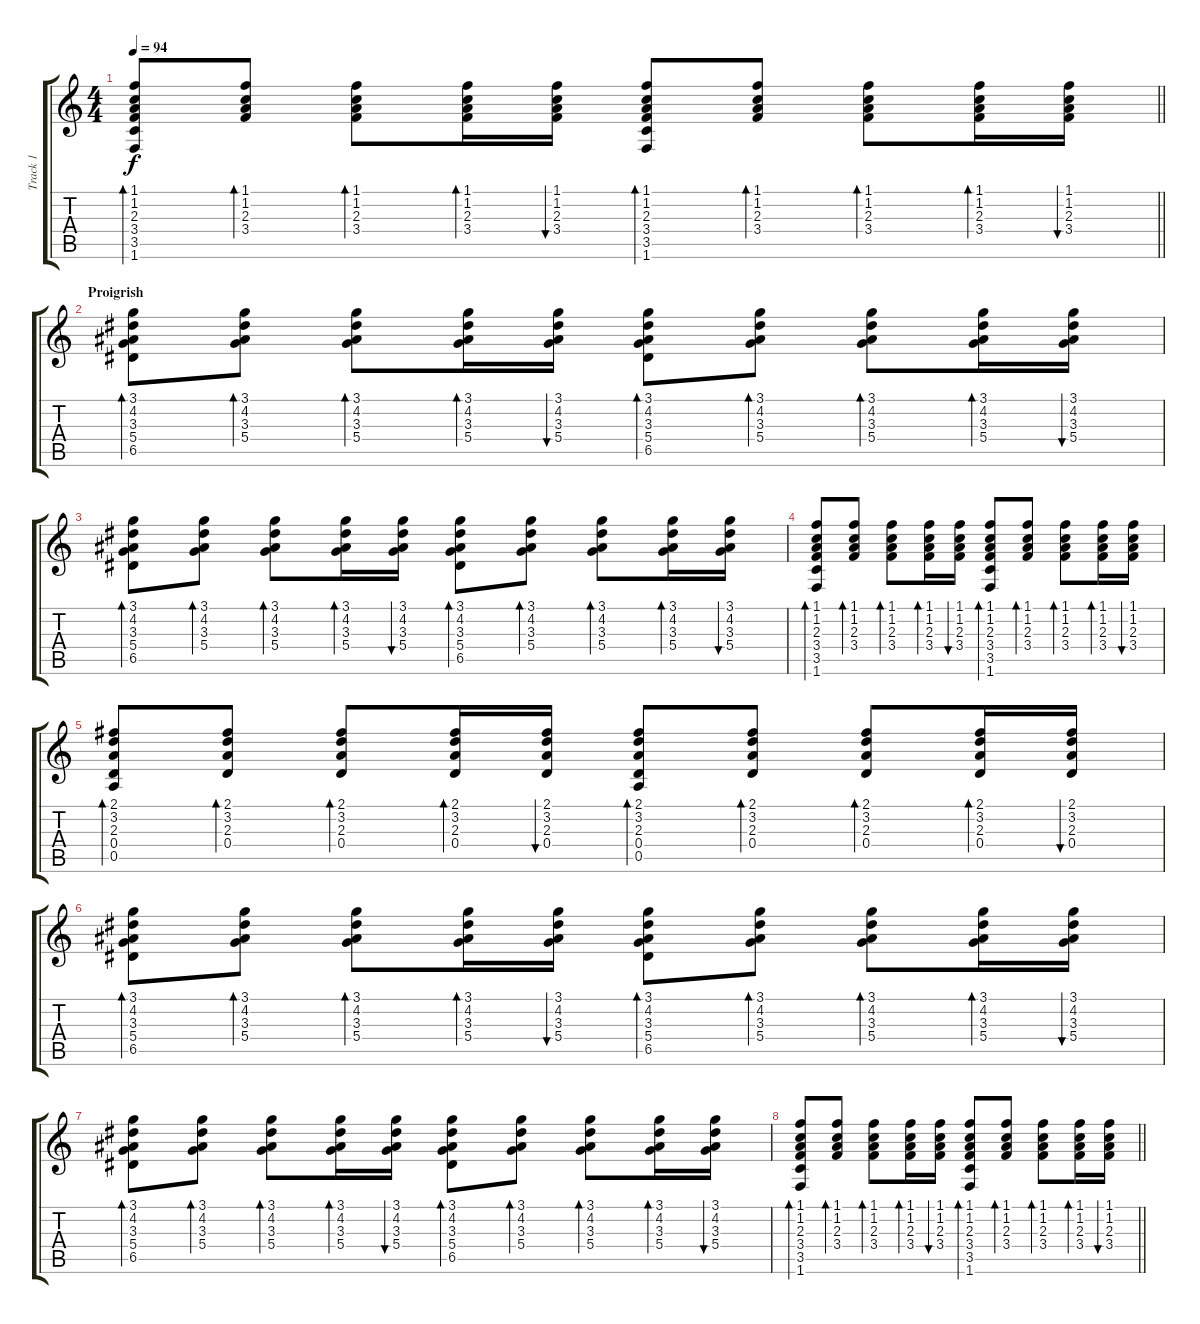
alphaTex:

\track ("Track 1" "Track 1") {instrument acousticguitarsteel}
\staff {score tabs}
\tuning (E4 B3 G3 D3 A2 E2) {hide}
\ts (4 4)
\tempo 94
\clef g2
\barLineRight lightlight
\ks c
(1.1 1.2 2.3 3.4 3.5 1.6).8{bd 60 dy f} (1.1 1.2 2.3 3.4).8{bd 60} (1.1 1.2 2.3 3.4).8{bd 60} (1.1 1.2 2.3 3.4).16{bd 60} (1.1 1.2 2.3 3.4).16{bu 60} (1.1 1.2 2.3 3.4 3.5 1.6).8{bd 60} (1.1 1.2 2.3 3.4).8{bd 60} (1.1 1.2 2.3 3.4).8{bd 60} (1.1 1.2 2.3 3.4).16{bd 60} (1.1 1.2 2.3 3.4).16{bu 60} |
\section ("" "Proigrish")
(3.1 4.2 3.3 5.4 6.5).8{bd 60} (3.1 4.2 3.3 5.4).8{bd 60} (3.1 4.2 3.3 5.4).8{bd 60} (3.1 4.2 3.3 5.4).16{bd 60} (3.1 4.2 3.3 5.4).16{bu 60} (3.1 4.2 3.3 5.4 6.5).8{bd 60} (3.1 4.2 3.3 5.4).8{bd 60} (3.1 4.2 3.3 5.4).8{bd 60} (3.1 4.2 3.3 5.4).16{bd 60} (3.1 4.2 3.3 5.4).16{bu 60} |
(3.1 4.2 3.3 5.4 6.5).8{bd 60} (3.1 4.2 3.3 5.4).8{bd 60} (3.1 4.2 3.3 5.4).8{bd 60} (3.1 4.2 3.3 5.4).16{bd 60} (3.1 4.2 3.3 5.4).16{bu 60} (3.1 4.2 3.3 5.4 6.5).8{bd 60} (3.1 4.2 3.3 5.4).8{bd 60} (3.1 4.2 3.3 5.4).8{bd 60} (3.1 4.2 3.3 5.4).16{bd 60} (3.1 4.2 3.3 5.4).16{bu 60} |
(1.1 1.2 2.3 3.4 3.5 1.6).8{bd 60} (1.1 1.2 2.3 3.4).8{bd 60} (1.1 1.2 2.3 3.4).8{bd 60} (1.1 1.2 2.3 3.4).16{bd 60} (1.1 1.2 2.3 3.4).16{bu 60} (1.1 1.2 2.3 3.4 3.5 1.6).8{bd 60} (1.1 1.2 2.3 3.4).8{bd 60} (1.1 1.2 2.3 3.4).8{bd 60} (1.1 1.2 2.3 3.4).16{bd 60} (1.1 1.2 2.3 3.4).16{bu 60} |
(2.1 3.2 2.3 0.4 0.5).8{bd 60} (2.1 3.2 2.3 0.4).8{bd 60} (2.1 3.2 2.3 0.4).8{bd 60} (2.1 3.2 2.3 0.4).16{bd 60} (2.1 3.2 2.3 0.4).16{bu 60} (2.1 3.2 2.3 0.4 0.5).8{bd 60} (2.1 3.2 2.3 0.4).8{bd 60} (2.1 3.2 2.3 0.4).8{bd 60} (2.1 3.2 2.3 0.4).16{bd 60} (2.1 3.2 2.3 0.4).16{bu 60} |
(3.1 4.2 3.3 5.4 6.5).8{bd 60} (3.1 4.2 3.3 5.4).8{bd 60} (3.1 4.2 3.3 5.4).8{bd 60} (3.1 4.2 3.3 5.4).16{bd 60} (3.1 4.2 3.3 5.4).16{bu 60} (3.1 4.2 3.3 5.4 6.5).8{bd 60} (3.1 4.2 3.3 5.4).8{bd 60} (3.1 4.2 3.3 5.4).8{bd 60} (3.1 4.2 3.3 5.4).16{bd 60} (3.1 4.2 3.3 5.4).16{bu 60} |
(3.1 4.2 3.3 5.4 6.5).8{bd 60} (3.1 4.2 3.3 5.4).8{bd 60} (3.1 4.2 3.3 5.4).8{bd 60} (3.1 4.2 3.3 5.4).16{bd 60} (3.1 4.2 3.3 5.4).16{bu 60} (3.1 4.2 3.3 5.4 6.5).8{bd 60} (3.1 4.2 3.3 5.4).8{bd 60} (3.1 4.2 3.3 5.4).8{bd 60} (3.1 4.2 3.3 5.4).16{bd 60} (3.1 4.2 3.3 5.4).16{bu 60} |
\barLineRight lightlight
(1.1 1.2 2.3 3.4 3.5 1.6).8{bd 60} (1.1 1.2 2.3 3.4).8{bd 60} (1.1 1.2 2.3 3.4).8{bd 60} (1.1 1.2 2.3 3.4).16{bd 60} (1.1 1.2 2.3 3.4).16{bu 60} (1.1 1.2 2.3 3.4 3.5 1.6).8{bd 60} (1.1 1.2 2.3 3.4).8{bd 60} (1.1 1.2 2.3 3.4).8{bd 60} (1.1 1.2 2.3 3.4).16{bd 60} (1.1 1.2 2.3 3.4).16{bu 60}
